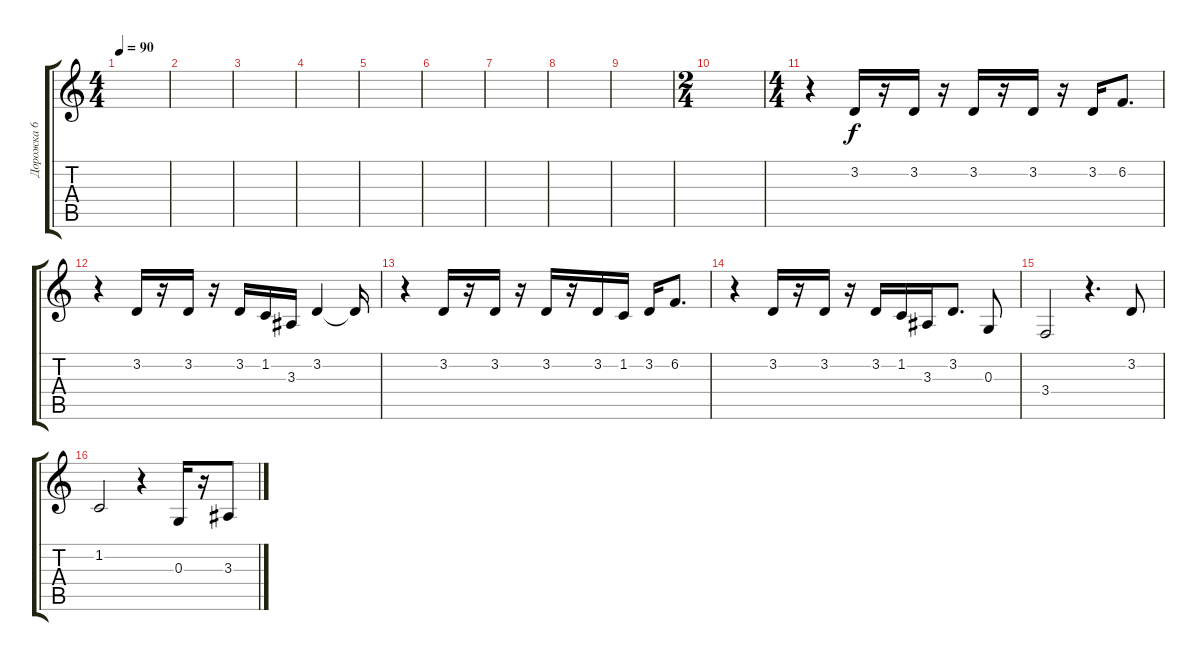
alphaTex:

\track ("Дорожка 6" "Дорожка 6") {instrument trombone}
\staff {score tabs}
\tuning (E4 B3 G3 D3 A2 E2) {hide}
\ts (4 4)
\tempo 90
\clef g2
\ks c
|
|
|
|
|
|
|
|
|
\ts (2 4)
|
\ts (4 4)
r.4 3.2.16 r.16 3.2.16 r.16 3.2.16 r.16 3.2.16 r.16 3.2.16 6.2.8{d} |
r.4 3.2.16 r.16 3.2.16 r.16 3.2.16 1.2.16 3.3.16 3.2.4 3.2{t}.16 |
r.4 3.2.16 r.16 3.2.16 r.16 3.2.16 r.16 3.2.16 1.2.16 3.2.16 6.2.8{d} |
r.4 3.2.16 r.16 3.2.16 r.16 3.2.16 1.2.16 3.3.16 3.2.8{d} 0.3.8 |
3.4.2 r.4{d} 3.2.8 |
1.2.2 r.4 0.3.16 r.16 3.3.8
